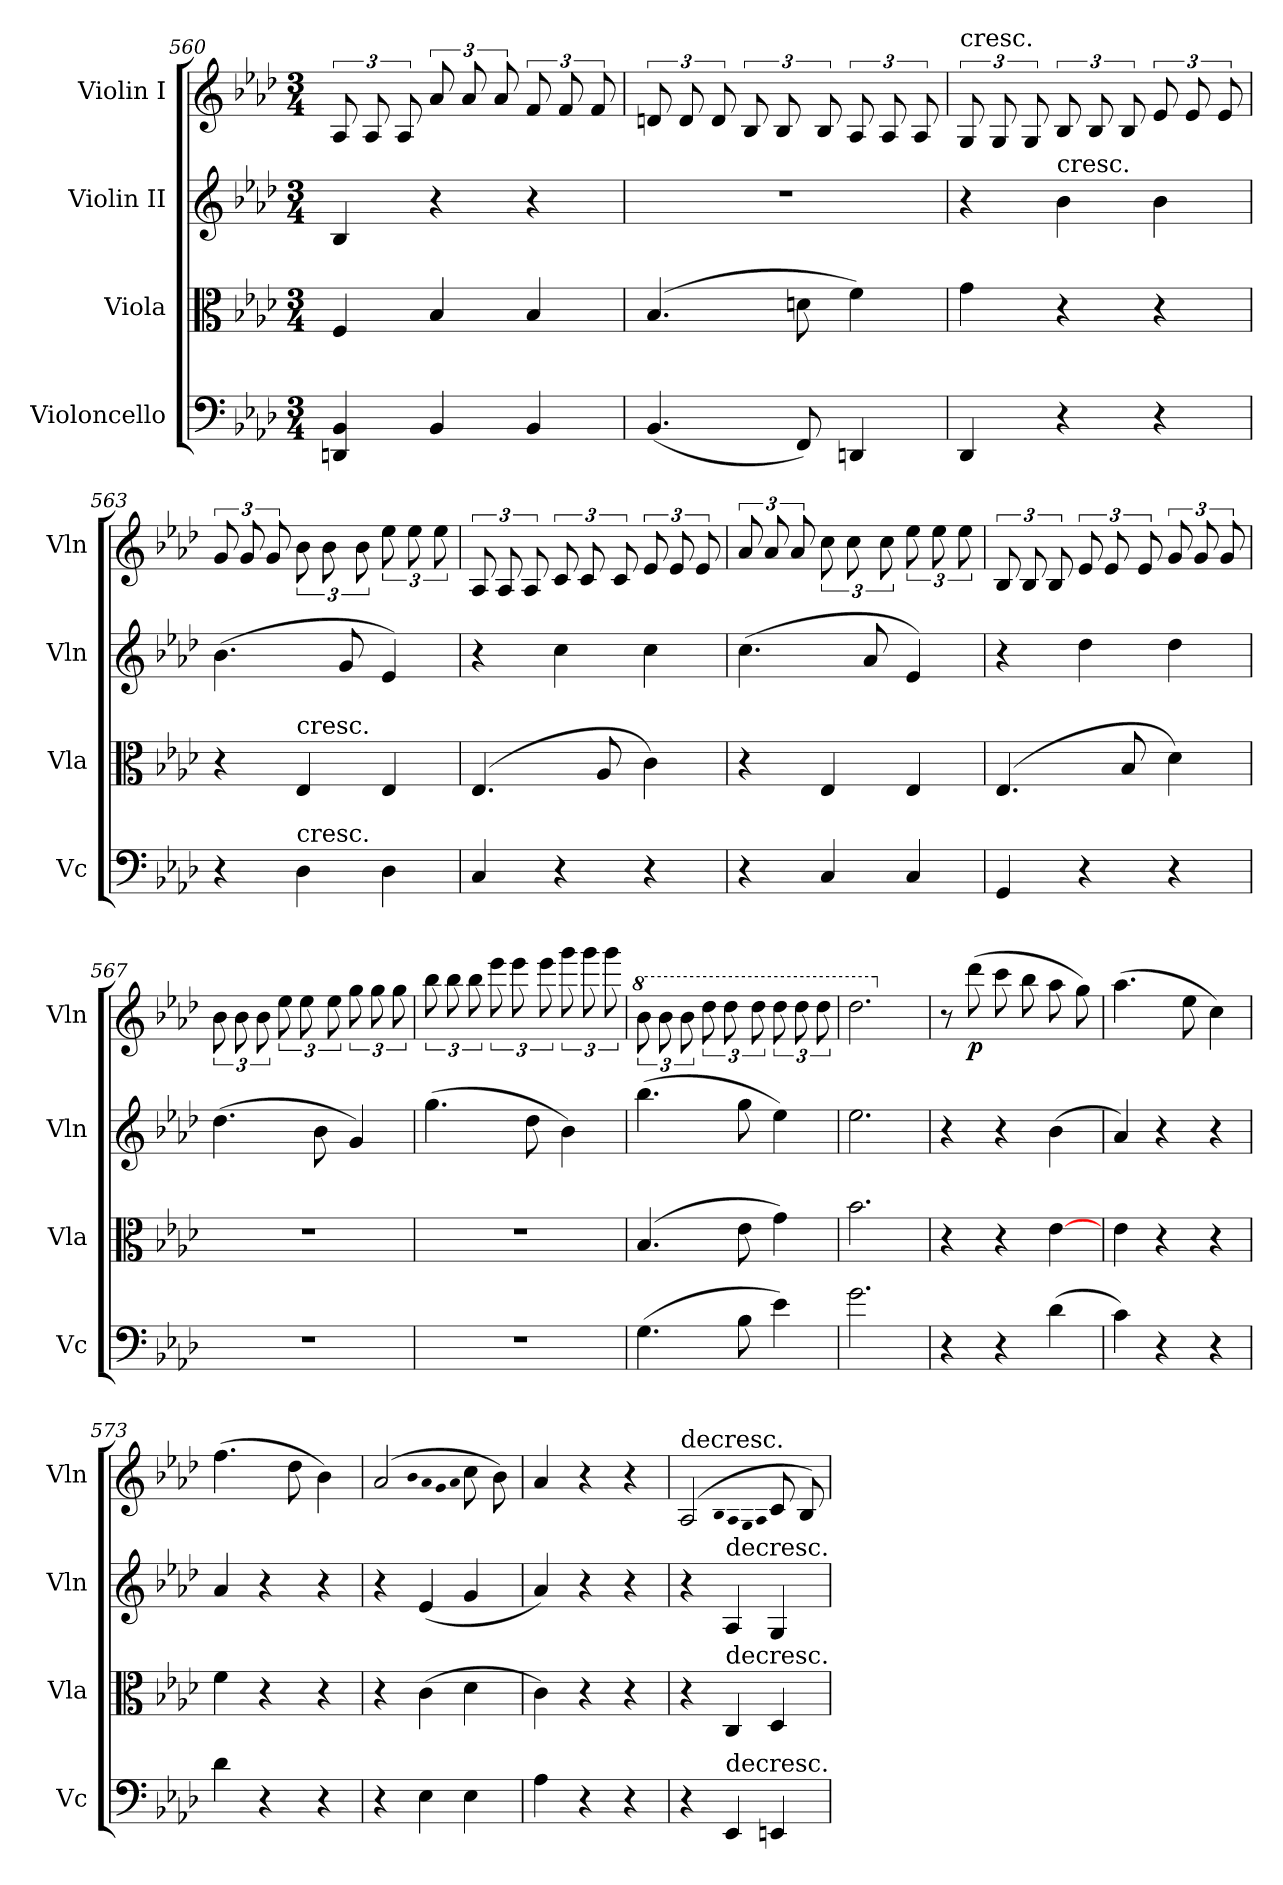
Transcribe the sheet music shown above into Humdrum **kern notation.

**kern	**kern	**kern	**kern	**dynam
*part4	*part3	*part2	*part1	*part1
*staff4	*staff3	*staff2	*staff1	*staff1
*I"Violoncello	*I"Viola	*I"Violin II	*I"Violin I	*
*I'Vc	*I'Vla	*I'Vln	*I'Vln	*
*clefF4	*clefC3	*clefG2	*clefG2	*
*k[b-e-a-d-]	*k[b-e-a-d-]	*k[b-e-a-d-]	*k[b-e-a-d-]	*
*A-:	*A-:	*A-:	*A-:	*
*M3/4	*M3/4	*M3/4	*M3/4	*
=560	=560	=560	=560	=560
4DDn 4BB-	4F	4B-	12A-	.
.	.	.	12A-	.
.	.	.	12A-	.
4BB-	4B-	4r	12a-	.
.	.	.	12a-	.
.	.	.	12a-	.
4BB-	4B-	4r	12f	.
.	.	.	12f	.
.	.	.	12f	.
=561	=561	=561	=561	=561
(4.BB-	(4.B-	2.r	12dn	.
.	.	.	12d	.
.	.	.	12d	.
.	.	.	12B-	.
.	.	.	12B-	.
8FF)	8dn	.	.	.
.	.	.	12B-	.
4DDn	4f)	.	12A-	.
.	.	.	12A-	.
.	.	.	12A-	.
=562	=562	=562	=562	=562
!	!	!	!LO:TX:a:t=cresc.	!
4DD-	4g	4r	12G	.
.	.	.	12G	.
.	.	.	12G	.
!	!	!LO:TX:a:t=cresc.	!	!
4r	4r	4b-	12B-	.
.	.	.	12B-	.
.	.	.	12B-	.
4r	4r	4b-	12e-	.
.	.	.	12e-	.
.	.	.	12e-	.
=563	=563	=563	=563	=563
4r	4r	(4.b-	12g	.
.	.	.	12g	.
.	.	.	12g	.
!	!LO:TX:a:t=cresc.	!	!	!
!LO:TX:a:t=cresc.	!	!	!	!
4D-	4E-	.	12b-	.
.	.	.	12b-	.
.	.	8g	.	.
.	.	.	12b-	.
4D-	4E-	4e-)	12ee-	.
.	.	.	12ee-	.
.	.	.	12ee-	.
=564	=564	=564	=564	=564
4C	(4.E-	4r	12A-	.
.	.	.	12A-	.
.	.	.	12A-	.
4r	.	4cc	12c	.
.	.	.	12c	.
.	8A-	.	.	.
.	.	.	12c	.
4r	4c)	4cc	12e-	.
.	.	.	12e-	.
.	.	.	12e-	.
=565	=565	=565	=565	=565
4r	4r	(4.cc	12a-	.
.	.	.	12a-	.
.	.	.	12a-	.
4C	4E-	.	12cc	.
.	.	.	12cc	.
.	.	8a-	.	.
.	.	.	12cc	.
4C	4E-	4e-)	12ee-	.
.	.	.	12ee-	.
.	.	.	12ee-	.
=566	=566	=566	=566	=566
4GG	(4.E-	4r	12B-	.
.	.	.	12B-	.
.	.	.	12B-	.
4r	.	4dd-	12e-	.
.	.	.	12e-	.
.	8B-	.	.	.
.	.	.	12e-	.
4r	4d-)	4dd-	12g	.
.	.	.	12g	.
.	.	.	12g	.
=567	=567	=567	=567	=567
2.r	2.r	(4.dd-	12b-	.
.	.	.	12b-	.
.	.	.	12b-	.
.	.	.	12ee-	.
.	.	.	12ee-	.
.	.	8b-	.	.
.	.	.	12ee-	.
.	.	4g)	12gg	.
.	.	.	12gg	.
.	.	.	12gg	.
=568	=568	=568	=568	=568
2.r	2.r	(4.gg	12bb-	.
.	.	.	12bb-	.
.	.	.	12bb-	.
.	.	.	12eee-	.
.	.	.	12eee-	.
.	.	8dd-	.	.
.	.	.	12eee-	.
.	.	4b-)	12ggg	.
.	.	.	12ggg	.
.	.	.	12ggg	.
=569	=569	=569	=569	=569
*	*	*	*8va	*
(4.G	(4.B-	(4.bb-	12bb-	.
.	.	.	12bb-	.
.	.	.	12bb-	.
.	.	.	12ddd-	.
.	.	.	12ddd-	.
8B-	8e-	8gg	.	.
.	.	.	12ddd-	.
4e-)	4g)	4ee-)	12ddd-	.
.	.	.	12ddd-	.
.	.	.	12ddd-	.
=570	=570	=570	=570	=570
2.g	2.b-	2.ee-	2.ddd-	.
=571	=571	=571	=571	=571
*	*	*	*X8va	*
4r	4r	4r	8r	.
.	.	.	(8ddd-	p
4r	4r	4r	8ccc	.
.	.	.	8bb-	.
(4d-	[4e-	(4b-	8aa-	.
.	.	.	8gg)	.
=572	=572	=572	=572	=572
4c)	4e-	4a-)	(4.aa-	.
4r	4r	4r	.	.
.	.	.	8ee-	.
4r	4r	4r	4cc)	.
=573	=573	=573	=573	=573
4d-	4f	4a-	(4.ff	.
4r	4r	4r	.	.
.	.	.	8dd-	.
4r	4r	4r	4b-)	.
=574	=574	=574	=574	=574
4r	4r	4r	(2a-	.
4E-	(4c	(4e-	.	.
.	.	.	qqb-	.
.	.	.	qqa-	.
.	.	.	qqg	.
.	.	.	qqa-	.
4E-	4d-	4g	8cc	.
.	.	.	8b-)	.
=575	=575	=575	=575	=575
4A-	4c)	4a-)	4a-	.
4r	4r	4r	4r	.
4r	4r	4r	4r	.
=576	=576	=576	=576	=576
!	!	!	!LO:TX:a:t=decresc.	!
4r	4r	4r	(2A-	.
!	!	!LO:TX:a:t=decresc.	!	!
!	!LO:TX:a:t=decresc.	!	!	!
!LO:TX:a:t=decresc.	!	!	!	!
4EE-	4C	4A-	.	.
.	.	.	qqB-	.
.	.	.	qqA-	.
.	.	.	qqG	.
.	.	.	qqA-	.
4EEn	4D-	4G	8c	.
.	.	.	8B-)	.
=	=	=	=	=
*-	*-	*-	*-	*-
